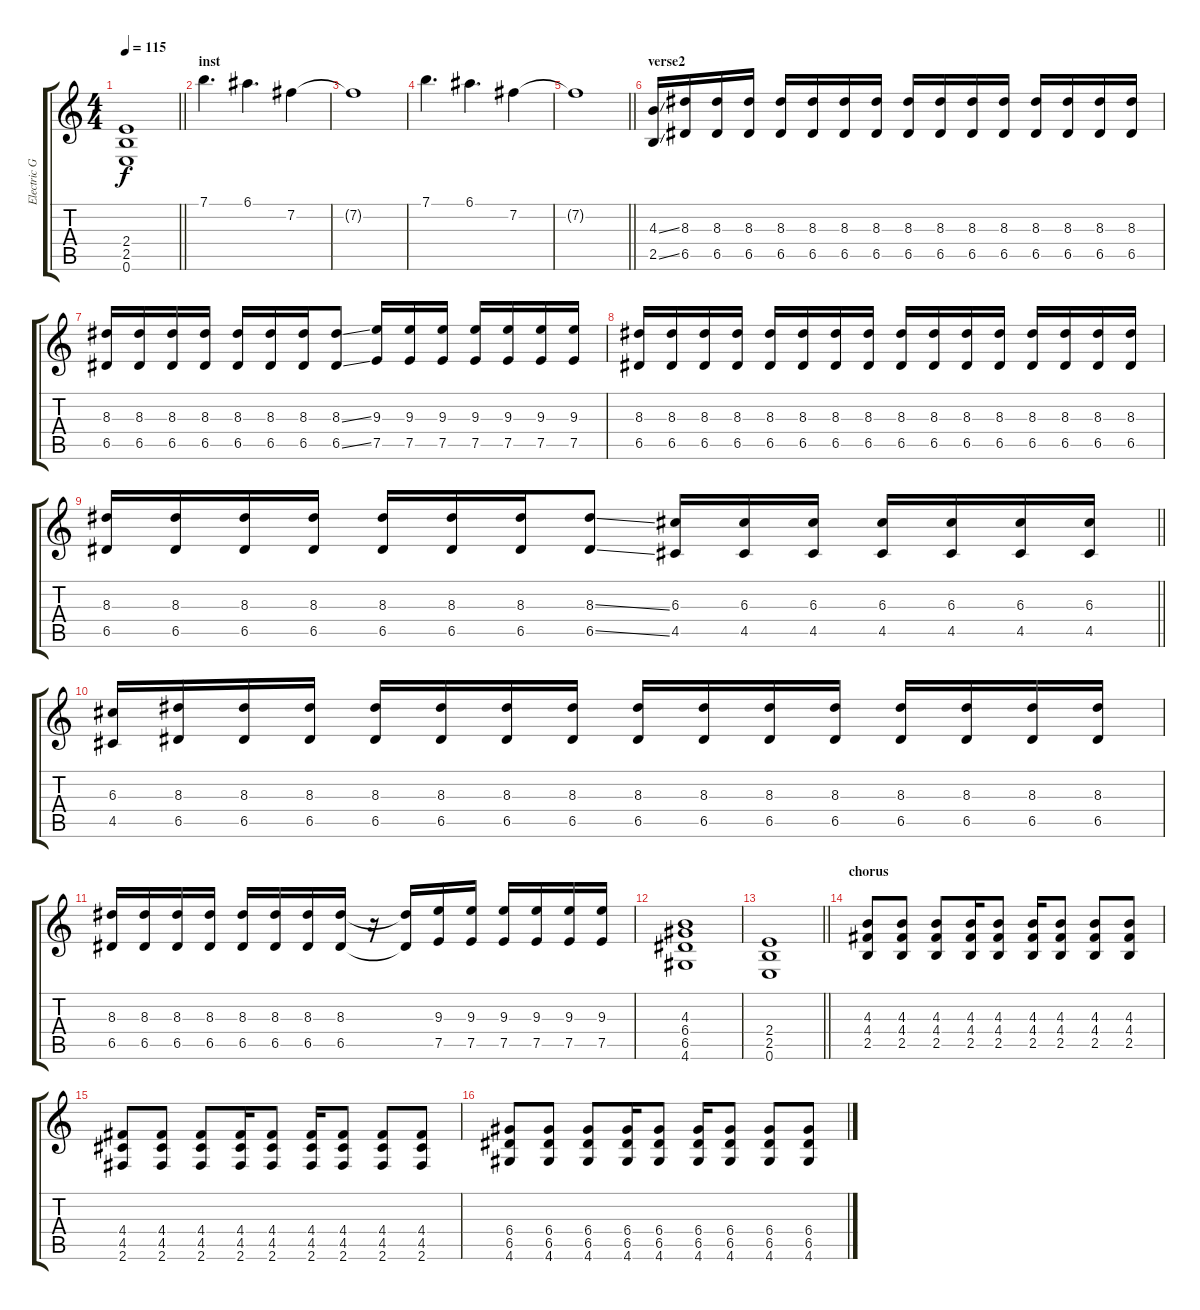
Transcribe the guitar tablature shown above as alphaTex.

\track ("Electric Guitar" "Electric G") {instrument distortionguitar}
\staff {score tabs}
\tuning (E4 B3 G3 D3 A2 E2) {hide}
\ts (4 4)
\tempo 115
\clef g2
\barLineRight lightlight
\ks c
(2.4 2.5 0.6).1{dy f} |
\section ("" "inst")
7.1.4{d} 6.1.4{d} 7.2.4 |
7.2{t}.1 |
7.1.4{d} 6.1.4{d} 7.2.4 |
\barLineRight lightlight
7.2{t}.1 |
\section ("" "verse2")
(4.3{ss} 2.5{ss}).16 (8.3 6.5).16 (8.3 6.5).16 (8.3 6.5).16 (8.3 6.5).16 (8.3 6.5).16 (8.3 6.5).16 (8.3 6.5).16 (8.3 6.5).16 (8.3 6.5).16 (8.3 6.5).16 (8.3 6.5).16 (8.3 6.5).16 (8.3 6.5).16 (8.3 6.5).16 (8.3 6.5).16 |
(8.3 6.5).16 (8.3 6.5).16 (8.3 6.5).16 (8.3 6.5).16 (8.3 6.5).16 (8.3 6.5).16 (8.3 6.5).16 (8.3{ss} 6.5{ss}).8 (9.3 7.5).16 (9.3 7.5).16 (9.3 7.5).16 (9.3 7.5).16 (9.3 7.5).16 (9.3 7.5).16 (9.3 7.5).16 |
(8.3 6.5).16 (8.3 6.5).16 (8.3 6.5).16 (8.3 6.5).16 (8.3 6.5).16 (8.3 6.5).16 (8.3 6.5).16 (8.3 6.5).16 (8.3 6.5).16 (8.3 6.5).16 (8.3 6.5).16 (8.3 6.5).16 (8.3 6.5).16 (8.3 6.5).16 (8.3 6.5).16 (8.3 6.5).16 |
\barLineRight lightlight
(8.3 6.5).16 (8.3 6.5).16 (8.3 6.5).16 (8.3 6.5).16 (8.3 6.5).16 (8.3 6.5).16 (8.3 6.5).16 (8.3{ss} 6.5{ss}).8 (6.3 4.5).16 (6.3 4.5).16 (6.3 4.5).16 (6.3 4.5).16 (6.3 4.5).16 (6.3 4.5).16 (6.3 4.5).16 |
(6.3 4.5).16 (8.3 6.5).16 (8.3 6.5).16 (8.3 6.5).16 (8.3 6.5).16 (8.3 6.5).16 (8.3 6.5).16 (8.3 6.5).16 (8.3 6.5).16 (8.3 6.5).16 (8.3 6.5).16 (8.3 6.5).16 (8.3 6.5).16 (8.3 6.5).16 (8.3 6.5).16 (8.3 6.5).16 |
(8.3 6.5).16 (8.3 6.5).16 (8.3 6.5).16 (8.3 6.5).16 (8.3 6.5).16 (8.3 6.5).16 (8.3 6.5).16 (8.3 6.5).16 r.16 (8.3{t} 6.5{t}).16 (9.3 7.5).16 (9.3 7.5).16 (9.3 7.5).16 (9.3 7.5).16 (9.3 7.5).16 (9.3 7.5).16 |
(4.3 6.4 6.5 4.6).1 |
\barLineRight lightlight
(2.4 2.5 0.6).1 |
\section ("" "chorus")
(4.3 4.4 2.5).8 (4.3 4.4 2.5).8 (4.3 4.4 2.5).8 (4.3 4.4 2.5).16 (4.3 4.4 2.5).8 (4.3 4.4 2.5).16 (4.3 4.4 2.5).8 (4.3 4.4 2.5).8 (4.3 4.4 2.5).8 |
(4.4 4.5 2.6).8 (4.4 4.5 2.6).8 (4.4 4.5 2.6).8 (4.4 4.5 2.6).16 (4.4 4.5 2.6).8 (4.4 4.5 2.6).16 (4.4 4.5 2.6).8 (4.4 4.5 2.6).8 (4.4 4.5 2.6).8 |
(6.4 6.5 4.6).8 (6.4 6.5 4.6).8 (6.4 6.5 4.6).8 (6.4 6.5 4.6).16 (6.4 6.5 4.6).8 (6.4 6.5 4.6).16 (6.4 6.5 4.6).8 (6.4 6.5 4.6).8 (6.4 6.5 4.6).8
